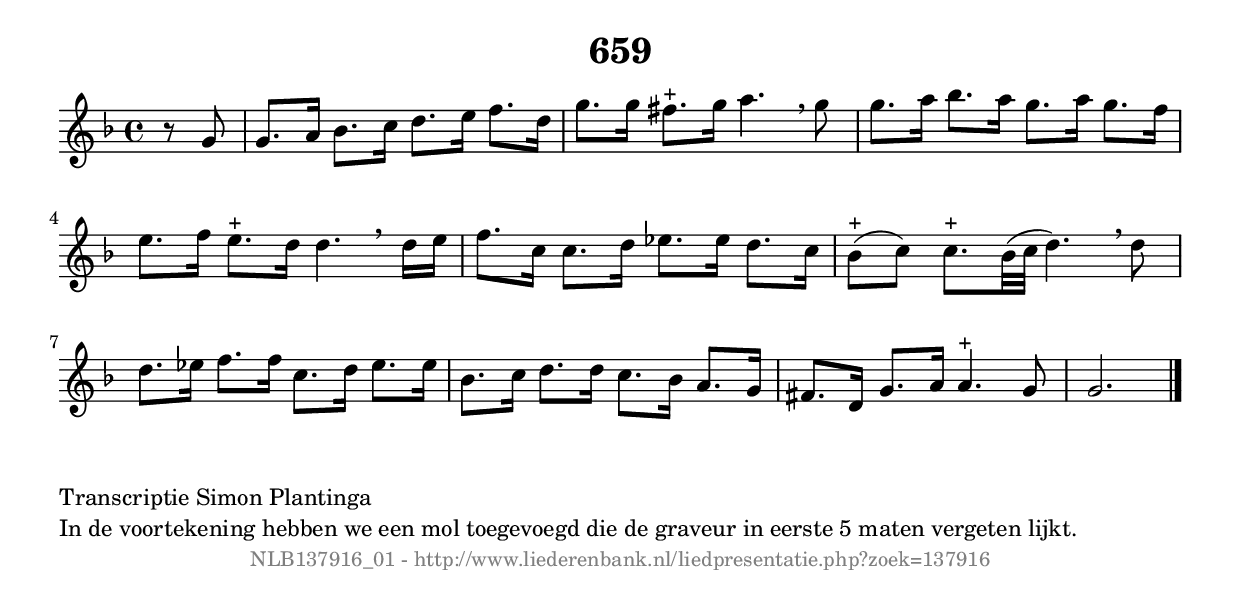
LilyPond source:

%
% produced by wce2krn 1.64 (7 June 2014)
%
\version"2.16"
#(append! paper-alist '(("long" . (cons (* 210 mm) (* 2000 mm)))))
#(set-default-paper-size "long")
sb = {\breathe}
mBreak = {\breathe }
bBreak = {\breathe }
x = {\once\override NoteHead #'style = #'cross }
gl=\glissando
itime={\override Staff.TimeSignature #'stencil = ##f }
ficta = {\once\set suggestAccidentals = ##t}
fine = {\once\override Score.RehearsalMark #'self-alignment-X = #1 \mark \markup {\italic{Fine}}}
dc = {\once\override Score.RehearsalMark #'self-alignment-X = #1 \mark \markup {\italic{D.C.}}}
dcf = {\once\override Score.RehearsalMark #'self-alignment-X = #1 \mark \markup {\italic{D.C. al Fine}}}
dcc = {\once\override Score.RehearsalMark #'self-alignment-X = #1 \mark \markup {\italic{D.C. al Coda}}}
ds = {\once\override Score.RehearsalMark #'self-alignment-X = #1 \mark \markup {\italic{D.S.}}}
dsf = {\once\override Score.RehearsalMark #'self-alignment-X = #1 \mark \markup {\italic{D.S. al Fine}}}
dsc = {\once\override Score.RehearsalMark #'self-alignment-X = #1 \mark \markup {\italic{D.S. al Coda}}}
pv = {\set Score.repeatCommands = #'((volta "1"))}
sv = {\set Score.repeatCommands = #'((volta "2"))}
tv = {\set Score.repeatCommands = #'((volta "3"))}
qv = {\set Score.repeatCommands = #'((volta "4"))}
xv = {\set Score.repeatCommands = #'((volta #f))}
\header{ tagline = ""
title = "659"
}
\score {{
\key f \major
\relative g'
{
\set melismaBusyProperties = #'()
\partial 32*8
\time 4/4
\tempo 4=120
\override Score.MetronomeMark #'transparent = ##t
\override Score.RehearsalMark #'break-visibility = #(vector #t #t #f)
r8 g8 | g8. a16 bes8. c16 d8. e16 f8. d16 | g8. g16 fis8.^"+" g16 a4. \sb g8 | g8. a16 bes8. a16 g8. a16 g8. f16 | e8. f16 e8.^"+" d16 d4. \bar ":|:" \bBreak
d16 e16 | f8. c16 c8. d16 | ees8. es16 d8. c16 | bes8(^"+" c8) c8.^"+" bes32( c32 d4.) \sb d8 | d8. ees16 f8. f16 c8. d16 ees8. es16 | bes8. c16 d8. d16 c8. bes16 a8. g16 | fis8. d16 g8. a16 | a4.^"+" g8 | g2. \bar "|."
 }}
 \midi { }
 \layout {
            indent = 0.0\cm
}
}
\markup { \wordwrap-string #" 
Transcriptie Simon Plantinga

In de voortekening hebben we een mol toegevoegd die de graveur in eerste 5 maten vergeten lijkt.
"}
\markup { \vspace #0 } \markup { \with-color #grey \fill-line { \center-column { \smaller "NLB137916_01 - http://www.liederenbank.nl/liedpresentatie.php?zoek=137916" } } }
